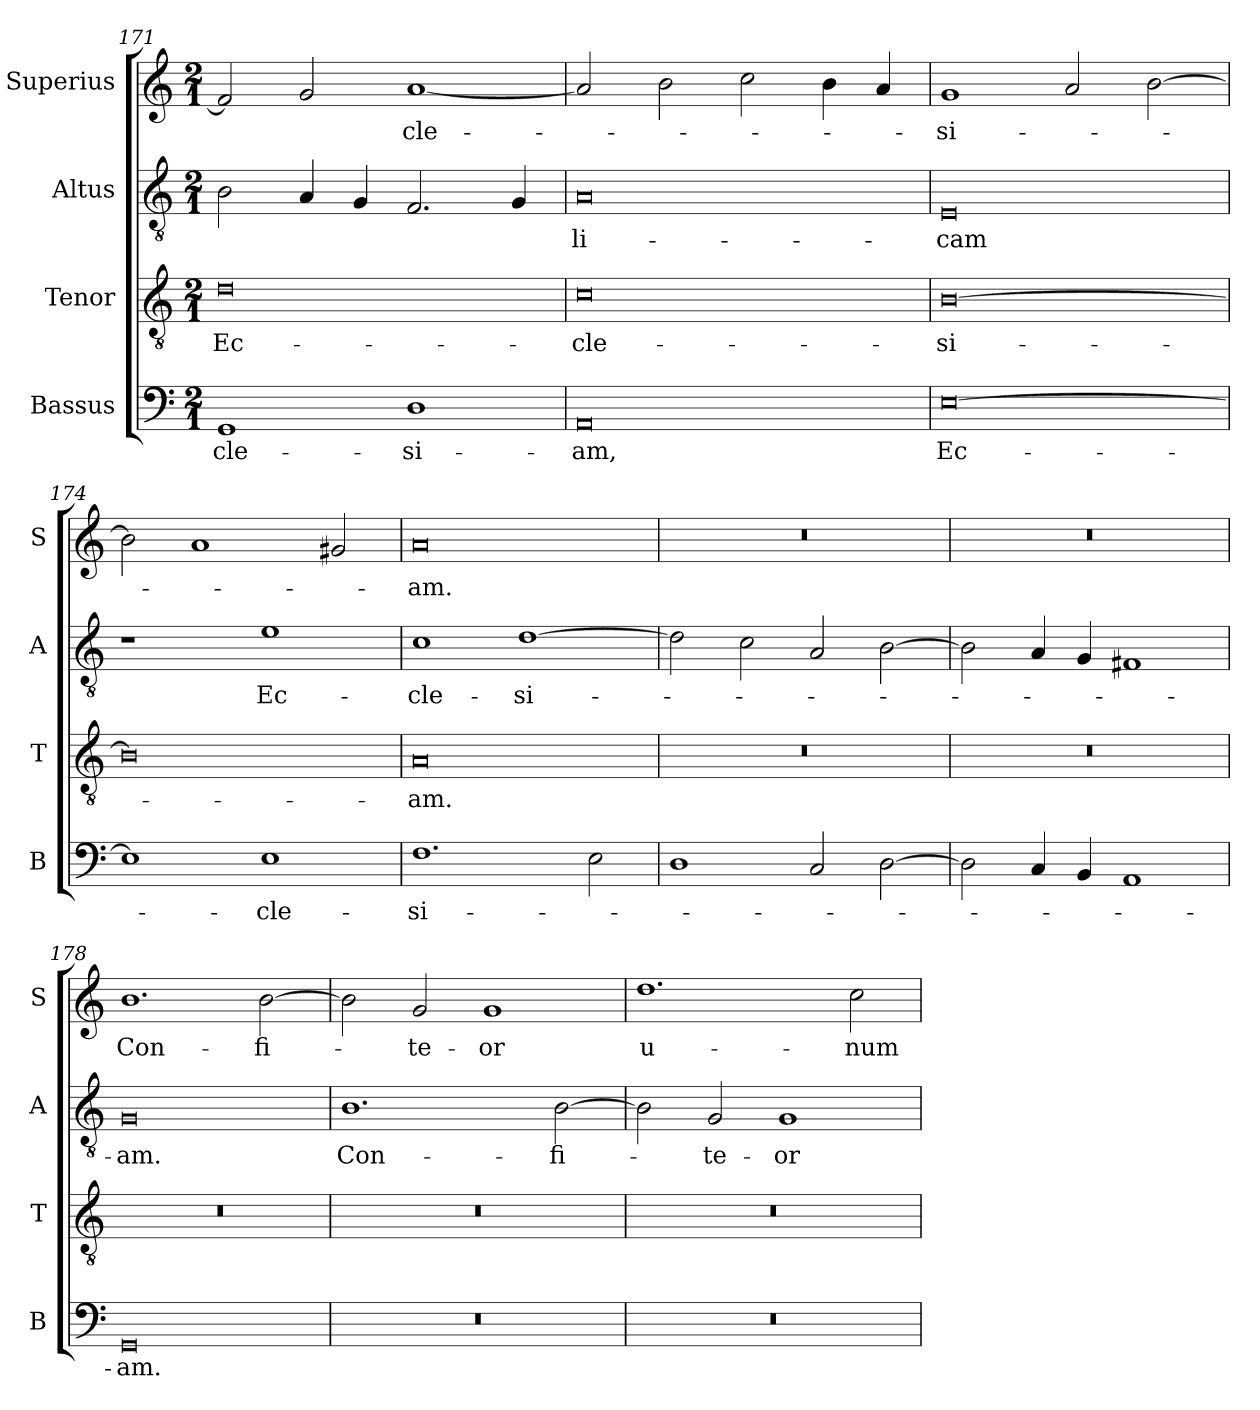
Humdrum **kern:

**kern	**text	**kern	**text	**kern	**text	**kern	**text
*part4	*part4	*part3	*part3	*part2	*part2	*part1	*part1
*staff4	*staff4	*staff3	*staff3	*staff2	*staff2	*staff1	*staff1
*I"Bassus	*	*I"Tenor	*	*I"Altus	*	*I"Superius	*
*I'B	*	*I'T	*	*I'A	*	*I'S	*
*clefF4	*	*clefGv2	*	*clefGv2	*	*clefG2	*
*k[]	*	*k[]	*	*k[]	*	*k[]	*
*M2/1	*	*M2/1	*	*M2/1	*	*M2/1	*
=171	=171	=171	=171	=171	=171	=171	=171
!	!LO:LY:i	!	!	!	!	!	!
1GG	-cle-	0d	Ec-	2B	.	2f]	.
.	.	.	.	4A	.	2g	.
.	.	.	.	4G	.	.	.
!	!LO:LY:i	!	!	!	!	!	!
1D	-si-	.	.	2.F	.	[1a	-cle-
.	.	.	.	4G	.	.	.
=172	=172	=172	=172	=172	=172	=172	=172
!	!LO:LY:i	!	!	!	!	!	!
0AA	-am,	0c	-cle-	0A	-li-	2a]	.
.	.	.	.	.	.	2b	.
.	.	.	.	.	.	2cc	.
.	.	.	.	.	.	4b	.
.	.	.	.	.	.	4a	.
=173	=173	=173	=173	=173	=173	=173	=173
!	!LO:LY:i	!	!	!	!	!	!
[0E	Ec-	[0B	-si-	0E	-cam	1g	-si-
.	.	.	.	.	.	2a	.
.	.	.	.	.	.	[2b	.
=174	=174	=174	=174	=174	=174	=174	=174
1E]	.	0B]	.	1r	.	2b]	.
.	.	.	.	.	.	1a	.
!	!LO:LY:i	!	!	!	!	!	!
1E	-cle-	.	.	1e	Ec-	.	.
.	.	.	.	.	.	2g#X	.
=175	=175	=175	=175	=175	=175	=175	=175
!	!LO:LY:i	!	!	!	!	!	!
1.F	-si-	0A	-am.	1c	-cle-	0a	-am.
.	.	.	.	[1d	-si-	.	.
2E	.	.	.	.	.	.	.
=176	=176	=176	=176	=176	=176	=176	=176
1D	.	0r	.	2d]	.	0r	.
.	.	.	.	2c	.	.	.
2C	.	.	.	2A	.	.	.
[2D	.	.	.	[2B	.	.	.
=177	=177	=177	=177	=177	=177	=177	=177
2D]	.	0r	.	2B]	.	0r	.
4C	.	.	.	4A	.	.	.
4BB	.	.	.	4G	.	.	.
1AA	.	.	.	1F#X	.	.	.
=178	=178	=178	=178	=178	=178	=178	=178
!	!LO:LY:i	!	!	!	!	!	!
0GG	-am.	0r	.	0G	-am.	1.b	Con-
.	.	.	.	.	.	[2b	-fi-
=179	=179	=179	=179	=179	=179	=179	=179
0r	.	0r	.	1.B	Con-	2b]	.
.	.	.	.	.	.	2g	-te-
.	.	.	.	.	.	1g	-or
.	.	.	.	[2B	-fi-	.	.
=180	=180	=180	=180	=180	=180	=180	=180
0r	.	0r	.	2B]	.	1.dd	u-
.	.	.	.	2G	-te-	.	.
.	.	.	.	1G	-or	.	.
.	.	.	.	.	.	2cc	-num
=	=	=	=	=	=	=	=
*-	*-	*-	*-	*-	*-	*-	*-
